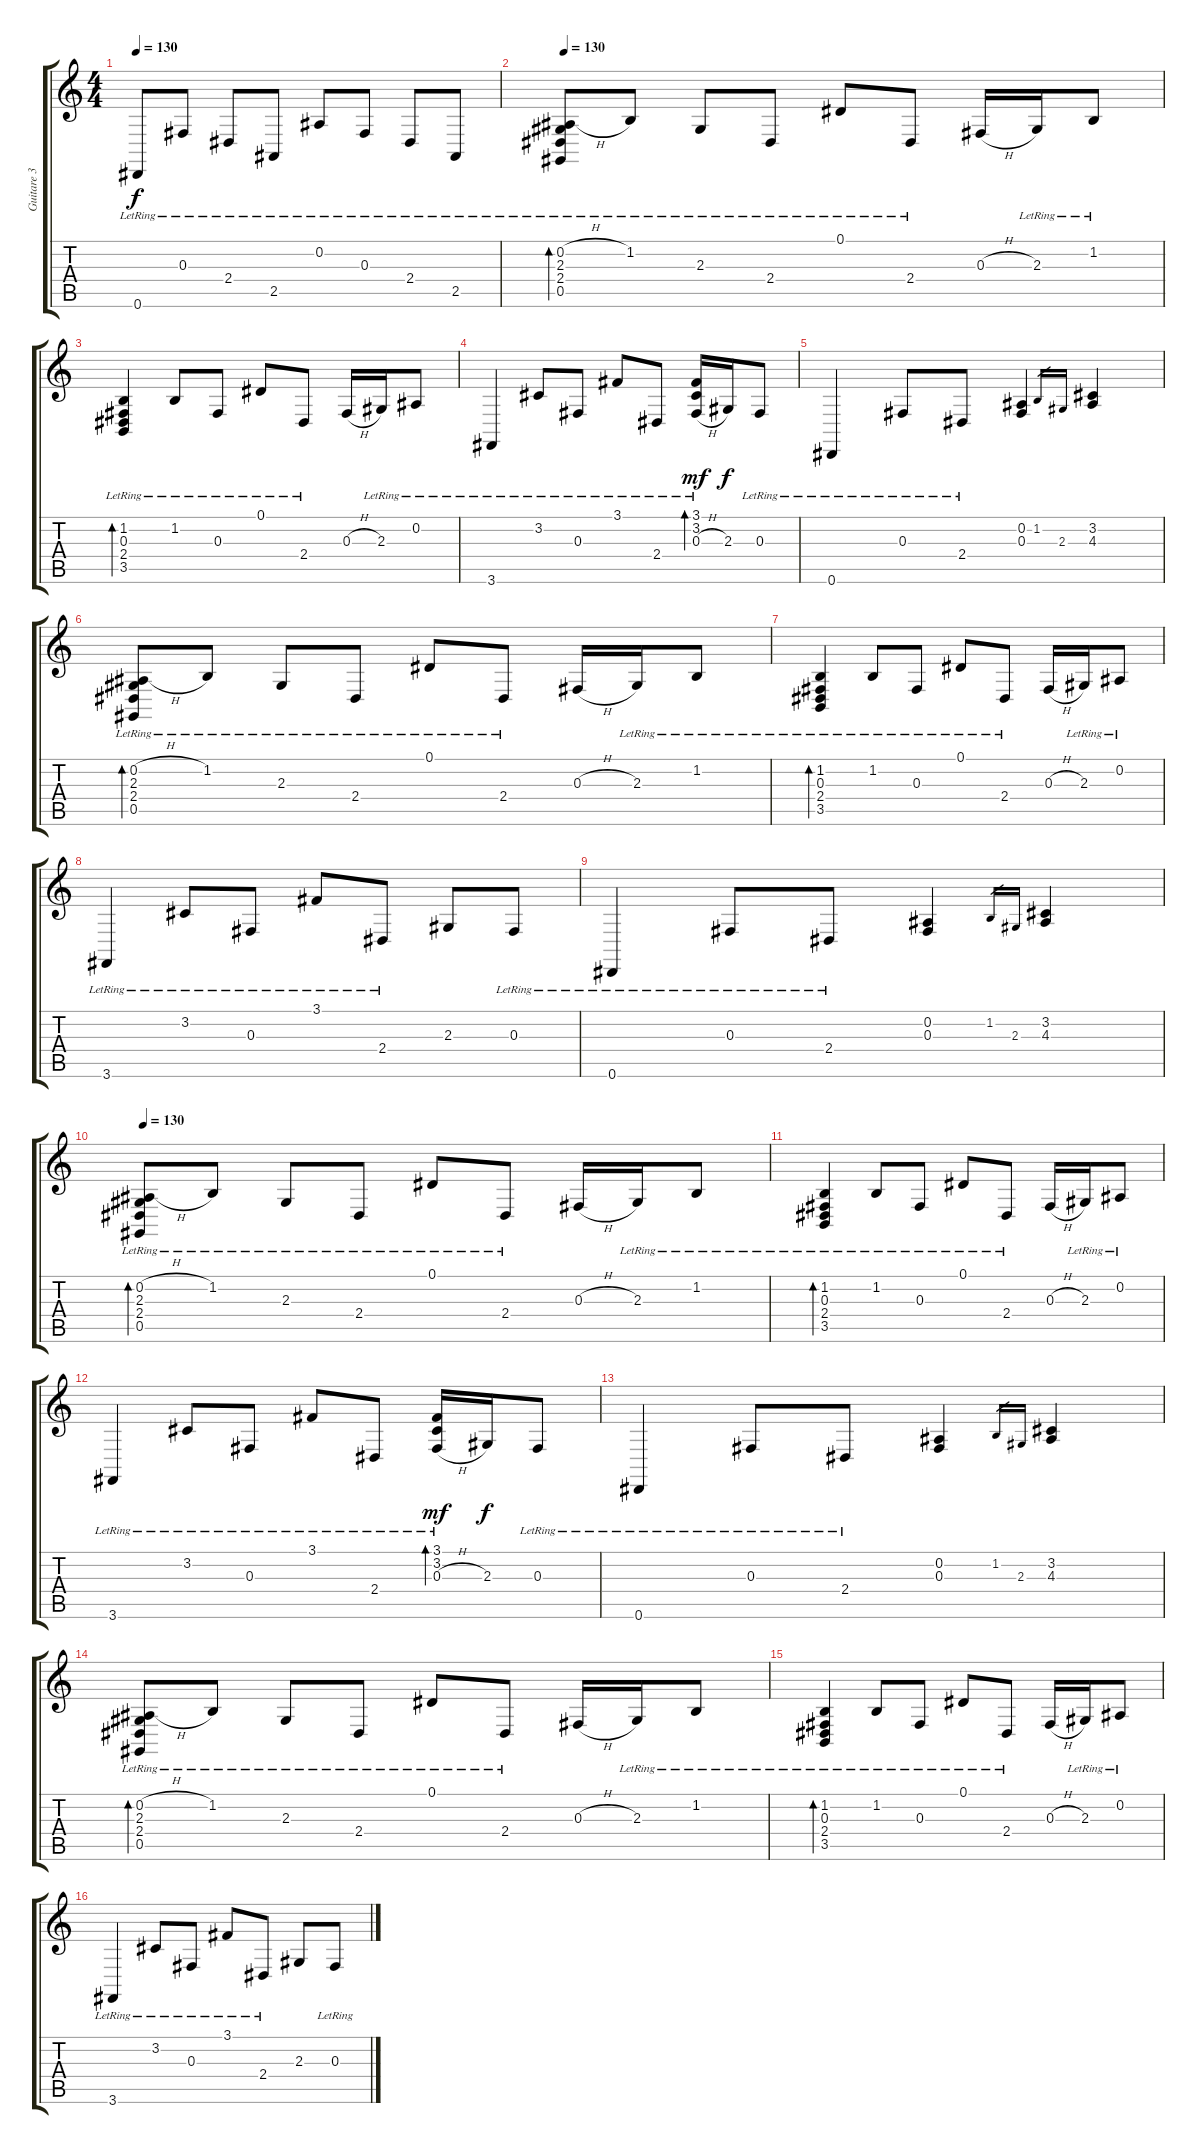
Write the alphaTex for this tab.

\track ("Guitare 3" "Guitare 3") {instrument pad1newage}
\staff {score tabs}
\tuning (Eb4 Bb3 Gb3 Db3 Ab2 Eb2) {hide}
\ts (4 4)
\tempo 130
\clef g2
\ks c
0.6{lr}.8{dy f} 0.3{lr}.8 2.4{lr}.8 2.5{lr}.8 0.2{lr}.8 0.3{lr}.8 2.4{lr}.8 2.5{lr}.8 |
\tempo 130
(0.2{h} 2.3{lr} 2.4{lr} 0.5{lr}).8{bd 120} 1.2{lr}.8 2.3{lr}.8 2.4{lr}.8 0.1{lr}.8 2.4{lr}.8 0.3{h}.16 2.3{lr}.16 1.2{lr}.8 |
(1.2{lr} 0.3{lr} 2.4{lr} 3.5{lr}).4{bd 120} 1.2{lr}.8 0.3{lr}.8 0.1{lr}.8 2.4{lr}.8 0.3{h}.16 2.3{lr}.16 0.2{lr}.8 |
3.6{lr}.4 3.2{lr}.8 0.3{lr}.8 3.1{lr}.8 2.4{lr}.8 (3.1{lr} 3.2{lr} 0.3{h}).16{bd 60 dy mf} 2.3.16{dy f} 0.3{lr}.8 |
0.6{lr}.4 0.3{lr}.8 2.4{lr}.8 (0.2 0.3).4 1.2.16{gr} 2.3.16{gr} (3.2 4.3).4 |
(0.2{h} 2.3{lr} 2.4{lr} 0.5{lr}).8{bd 120} 1.2{lr}.8 2.3{lr}.8 2.4{lr}.8 0.1{lr}.8 2.4{lr}.8 0.3{h}.16 2.3{lr}.16 1.2{lr}.8 |
(1.2{lr} 0.3{lr} 2.4{lr} 3.5{lr}).4{bd 120} 1.2{lr}.8 0.3{lr}.8 0.1{lr}.8 2.4{lr}.8 0.3{h}.16 2.3{lr}.16 0.2{lr}.8 |
3.6{lr}.4 3.2{lr}.8 0.3{lr}.8 3.1{lr}.8 2.4{lr}.8 2.3.8 0.3{lr}.8 |
0.6{lr}.4 0.3{lr}.8 2.4{lr}.8 (0.2 0.3).4 1.2.16{gr} 2.3.16{gr} (3.2 4.3).4 |
\tempo 130
(0.2{h} 2.3{lr} 2.4{lr} 0.5{lr}).8{bd 120} 1.2{lr}.8 2.3{lr}.8 2.4{lr}.8 0.1{lr}.8 2.4{lr}.8 0.3{h}.16 2.3{lr}.16 1.2{lr}.8 |
(1.2{lr} 0.3{lr} 2.4{lr} 3.5{lr}).4{bd 120} 1.2{lr}.8 0.3{lr}.8 0.1{lr}.8 2.4{lr}.8 0.3{h}.16 2.3{lr}.16 0.2{lr}.8 |
3.6{lr}.4 3.2{lr}.8 0.3{lr}.8 3.1{lr}.8 2.4{lr}.8 (3.1{lr} 3.2{lr} 0.3{h}).16{bd 60 dy mf} 2.3.16{dy f} 0.3{lr}.8 |
0.6{lr}.4 0.3{lr}.8 2.4{lr}.8 (0.2 0.3).4 1.2.16{gr} 2.3.16{gr} (3.2 4.3).4 |
(0.2{h} 2.3{lr} 2.4{lr} 0.5{lr}).8{bd 120} 1.2{lr}.8 2.3{lr}.8 2.4{lr}.8 0.1{lr}.8 2.4{lr}.8 0.3{h}.16 2.3{lr}.16 1.2{lr}.8 |
(1.2{lr} 0.3{lr} 2.4{lr} 3.5{lr}).4{bd 120} 1.2{lr}.8 0.3{lr}.8 0.1{lr}.8 2.4{lr}.8 0.3{h}.16 2.3{lr}.16 0.2{lr}.8 |
3.6{lr}.4 3.2{lr}.8 0.3{lr}.8 3.1{lr}.8 2.4{lr}.8 2.3.8 0.3{lr}.8
